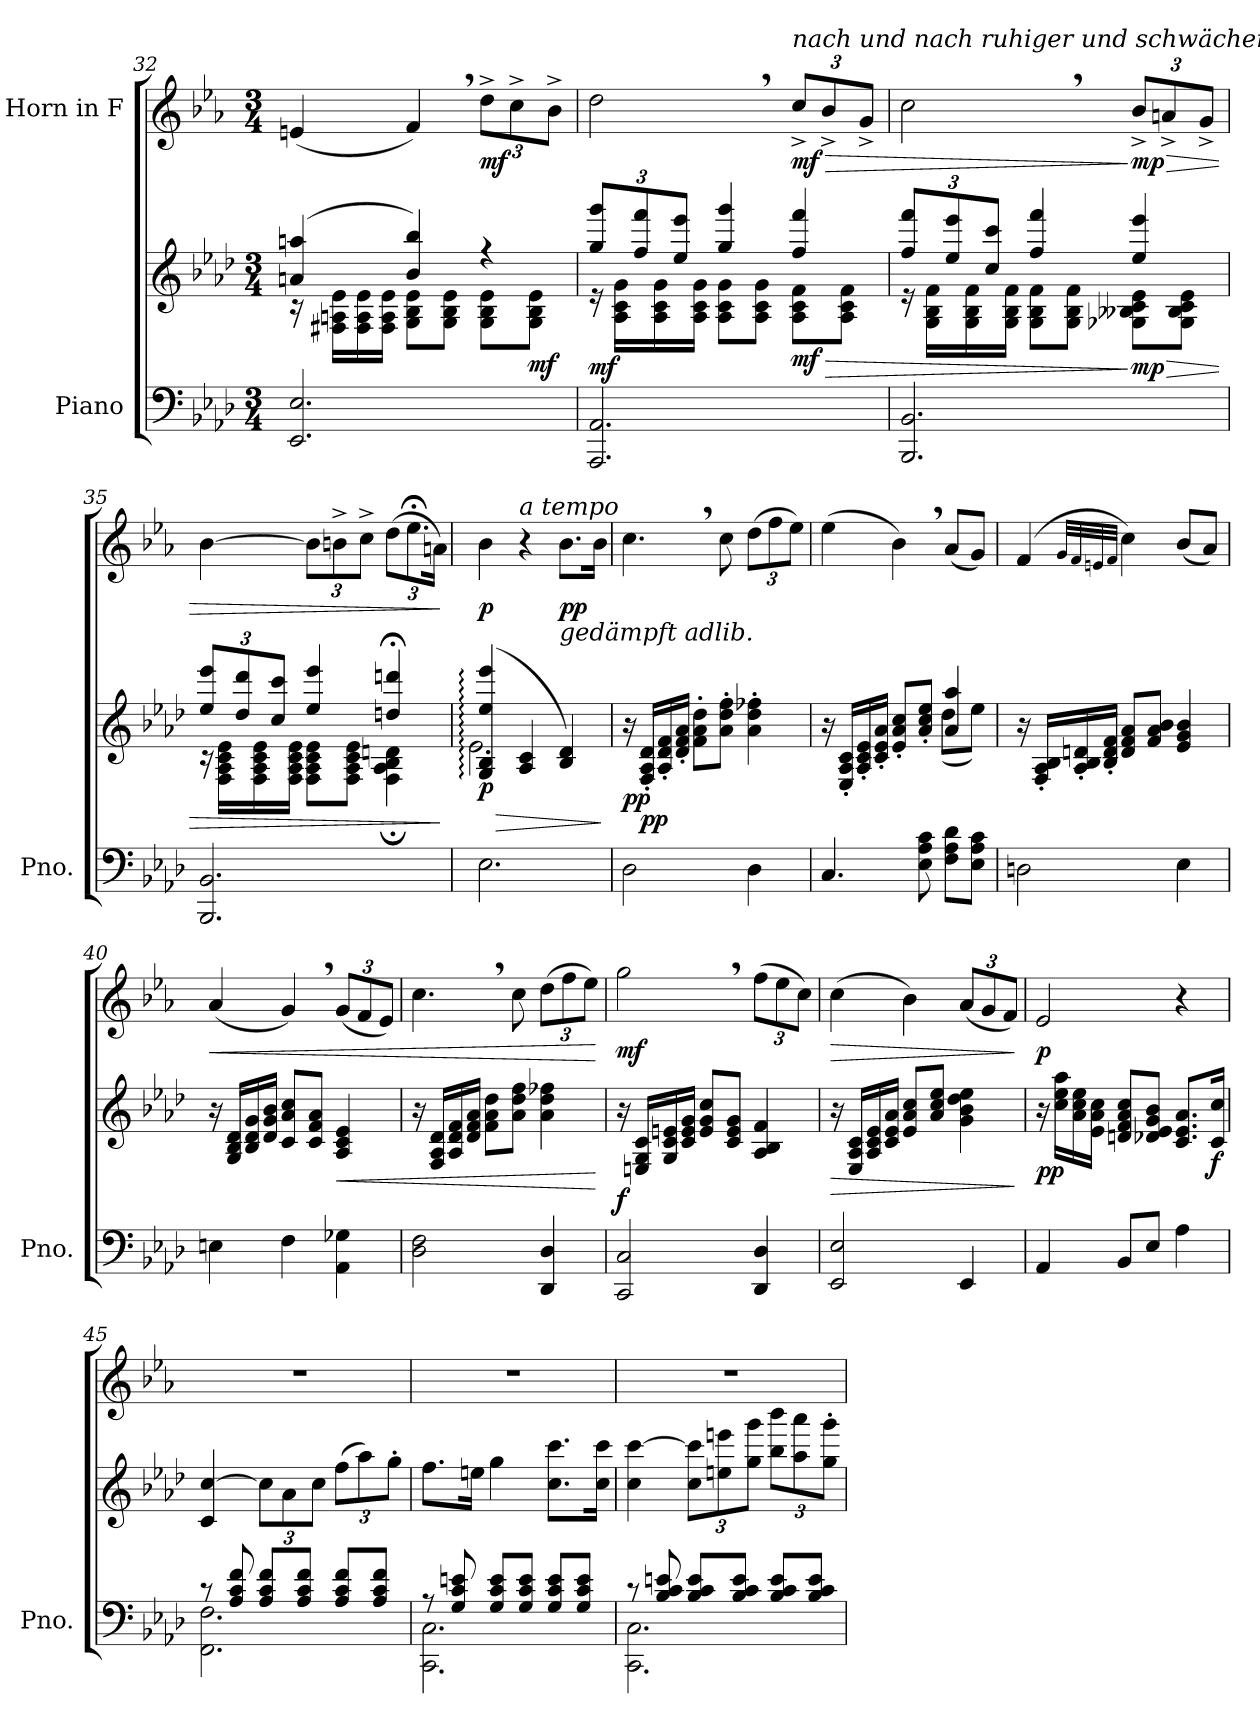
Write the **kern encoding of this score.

**kern	**kern	**dynam	**kern	**dynam
*part2	*part2	*part2	*part1	*part1
*staff3	*staff2	*staff2/3	*staff1	*staff1
*I"Piano	*	*	*I"Horn in F	*
*I'Pno.	*	*	*	*
*clefF4	*clefG2	*	*clefG2	*
*	*	*	*ITrd4c7	*
*k[b-e-a-d-]	*k[b-e-a-d-]	*	*k[b-e-a-d-]	*
*M3/4	*M3/4	*	*M3/4	*
=32	=32	=32	=32	=32
*	*^	*	*	*
2.EE-/ 2.E-/	(>4an/ 4aan/	16r	.	(<4An/	.
.	.	16F#X\ 16An\ 16e-\LL	.	.	.
.	.	16F#\ 16A\ 16e-\	.	.	.
.	.	16F#\ 16A\ 16e-\JJ	.	.	.
.	4b-/ 4bb-/)	8G\ 8B-\ 8e-\L	.	4B-,/)	.
.	.	8G\ 8B-\ 8e-\J	.	.	.
*	*	*	*	*Xbrackettup	*
!	!	!	!	!	!LO:DY:b
.	4r	8G\ 8B-\ 8e-\L	.	12g^\L	mf
.	.	.	.	12f^\	.
!	!	!	!LO:DY:b	!	!
.	.	8G\ 8B-\ 8e-\J	mf	.	.
.	.	.	.	12e-^\J	.
=33	=33	=33	=33	=33	=33
*	*Xbrackettup	*	*	*	*
!	!	!	!LO:DY:b	!	!
2.AAA-/ 2.AA-/	12gg/ 12ggg/L	16r	mf	2g,\	.
.	.	16A-\ 16c\ 16g\LL	.	.	.
.	12ff/ 12fff/	.	.	.	.
.	.	16A-\ 16c\ 16g\	.	.	.
.	12ee-/ 12eee-/J	.	.	.	.
.	.	16A-\ 16c\ 16g\JJ	.	.	.
.	4gg/ 4ggg/	8A-\ 8c\ 8g\L	.	.	.
.	.	8A-\ 8c\ 8g\J	.	.	.
!	!	!	!	!LO:TX:a:i:t=nach und nach ruhiger und schwächer	!
!	!	!	!LO:HP:b	!	!LO:HP:b
!	!	!	!LO:DY:n=1:b	!	!LO:DY:n=1:b
.	4ff/ 4fff/	8A-\ 8c\ 8f\L	> mf	12f^/L	> mf
.	.	.	.	12e-^/	.
.	.	8A-\ 8c\ 8f\J	.	.	.
.	.	.	.	12c^/J	.
!!LO:LB:g=z
=34	=34	=34	=34	=34	=34
2.BBB-/ 2.BB-/	12ff/ 12fff/L	16r	.	2f,\	.
.	.	16G\ 16B-\ 16f\LL	.	.	.
.	12ee-/ 12eee-/	.	.	.	.
.	.	16G\ 16B-\ 16f\	.	.	.
.	12cc/ 12ccc/J	.	.	.	.
.	.	16G\ 16B-\ 16f\JJ	.	.	.
.	4ff/ 4fff/	8G\ 8B-\ 8f\L	.	.	.
.	.	8G\ 8B-\ 8f\J	.	.	.
!	!	!	!LO:HP:n=1:b	!	!LO:HP:n=1:b
!	!	!	!LO:DY:n=1:b	!	!LO:DY:n=1:b
.	4ee-/ 4eee-/	8G-X\ 8B--X\ 8c\ 8e-\L	] > mp	12e-^/L	] > mp
.	.	.	.	12dn^/	.
.	.	8G-\ 8B--\ 8c\ 8e-\J	.	.	.
.	.	.	.	12c^/J	.
=35	=35	=35	=35	=35	=35
2.BBB-/ 2.BB-/	12ee-/ 12eee-/L	16r	.	[4e-\	.
.	.	16F\ 16A-\ 16c\ 16e-\LL	.	.	.
.	12dd-/ 12ddd-/	.	.	.	.
.	.	16F\ 16A-\ 16c\ 16e-\	.	.	.
.	12cc/ 12ccc/J	.	.	.	.
.	.	16F\ 16A-\ 16c\ 16e-\JJ	.	.	.
.	4ee-/ 4eee-/	8F\ 8A-\ 8c\ 8e-\L	.	12e-\L]	.
.	.	.	.	12en^\	.
.	.	8F\ 8A-\ 8c\ 8e-\J	.	.	.
.	.	.	.	12f^\J	.
*	*	*	*	*MM45	*
.	4ddn/;< 4dddn/;<	4F\; 4A-\; 4B-\; 4dn\;	.	(>12g\L	.
*	*	*	*	*MM40	*
.	.	.	.	12.a-;<\	.
*	*	*	*	*MM45	*
.	.	.	.	24dn\Jk)	.
*	*v	*v	*	*	*
.	.	]	.	]
!!LO:LB:g=z
=36	=36	=36	=36	=36
*	*	*	*MM50	*
!	!	!LO:HP:b	!	!
*	*^	*	*	*
!	!	!	!LO:DY:n=1:b	!	!LO:DY:b
2.E-:\	(>4G/: 4B-/: 4ee-/: 4eee-/:	2.e-:\	> p	4e-\	p
*	*	*	*	*MM60	*
!	!	!	!	!LO:TX:a:i:t=a tempo	!
.	4A-/ 4c/	.	.	4r	.
!	!	!	!	!LO:TX:b:i:t=gedämpft adlib.	!
!	!	!	!	!	!LO:DY:b
.	4B-/ 4d-/)	.	.	8.e-\L	pp
.	.	.	.	16e-\Jk	.
*	*v	*v	*	*	*
.	.	]	.	.
=37	=37	=37	=37	=37
!	!	!LO:DY:b	!	!
2D-\	16r	pp	4.f,\	.
!	!	!LO:DY:b	!	!
.	16F/' 16A-/' 16d-/'LL	pp	.	.
.	16A-/' 16d-/' 16f/'	.	.	.
.	16d-/' 16f/' 16a-/'JJ	.	.	.
.	8f\' 8a-\' 8dd-\'L	.	.	.
.	8a-\' 8dd-\' 8ff\'J	.	8f\	.
4D-\	4a-\' 4dd-\' 4ff-X\'	.	(>12g\L	.
.	.	.	12b-\	.
.	.	.	12a-\J)	.
=38	=38	=38	=38	=38
*	*^	*	*	*
4.C/	16r	2ryy	.	(>4a-\	.
.	16E-/' 16A-/' 16c/'LL	.	.	.	.
.	16A-/' 16c/' 16e-/'	.	.	.	.
.	16c/' 16e-/' 16a-/'JJ	.	.	.	.
.	8e-/' 8a-/' 8cc/'L	.	.	4e-,\)	.
8E-\ 8A-\ 8c\	8a-/' 8cc/' 8ee-/'J	.	.	.	.
8F\ 8A-\ 8d-\L	4a-/ 4aa-/	(<8dd-\L	.	(<8d-/L	.
8E-\ 8A-\ 8c\J	.	8ee-\J)	.	8c/J)	.
*	*v	*v	*	*	*
!!LO:LB:g=z
=39	=39	=39	=39	=39
2Dn\	16r	.	(>4B-/	.
.	16F/' 16A-/' 16B-/'LL	.	.	.
.	16A-/' 16B-/' 16dn/'	.	.	.
.	16B-/' 16d/' 16f/'JJ	.	.	.
.	.	.	32qc/LLL	.
.	.	.	32qB-/	.
.	.	.	32qAn/	.
.	.	.	32qB-/JJJ	.
.	8d/ 8f/ 8a-/L	.	4f\)	.
.	8f/ 8a-/ 8b-/J	.	.	.
4E-\	4e-/ 4g/ 4b-/	.	(<8e-/L	.
.	.	.	8d-/J)	.
=40	=40	=40	=40	=40
!	!	!	!	!LO:HP:b
4En\	16r	.	(<4d-/	<
.	16G/ 16B-/ 16d-/LL	.	.	.
.	16B-/ 16d-/ 16g/	.	.	.
.	16d-/ 16g/ 16b-/JJ	.	.	.
4F\	8c/ 8a-/ 8cc/L	.	4c,/)	.
.	8c/ 8f/ 8a-/J	.	.	.
!	!	!LO:HP:b	!	!
4AA-\ 4G-X\	4A-/ 4c/ 4e-/	<	(<12c/L	.
.	.	.	12B-/	.
.	.	.	12A-/J)	.
=41	=41	=41	=41	=41
2D-\ 2F\	16r	.	4.f,\	.
.	16F/ 16A-/ 16d-/LL	.	.	.
.	16A-/ 16d-/ 16f/	.	.	.
.	16d-/ 16f/ 16a-/JJ	.	.	.
.	8f\ 8a-\ 8dd-\L	.	.	.
.	8a-\ 8dd-\ 8ff\J	.	8f\	.
4DD-/ 4D-/	4a-\ 4dd-\ 4ff-X\	.	(>12g\L	.
.	.	.	12b-\	.
.	.	.	12a-\J)	.
.	.	[	.	[
=42	=42	=42	=42	=42
!	!	!LO:DY:b	!	!LO:DY:b
2CC/ 2C/	16r	f	2cc,\	mf
.	16En/ 16G/ 16c/LL	.	.	.
.	16G/ 16c/ 16en/	.	.	.
.	16c/ 16e/ 16g/JJ	.	.	.
.	8e/ 8g/ 8cc/L	.	.	.
.	8c/ 8e/ 8g/J	.	.	.
4DD-/ 4D-/	4A-/ 4B-/ 4f/	.	(>12b-\L	.
.	.	.	12a-\	.
.	.	.	12f\J)	.
!!LO:PB:g=z
=43	=43	=43	=43	=43
!	!	!LO:HP:b	!	!LO:HP:b
2EE-/ 2E-/	16r	>	(>4f\	>
.	16E-/ 16A-/ 16c/LL	.	.	.
.	16A-/ 16c/ 16e-/	.	.	.
.	16c/ 16e-/ 16a-/JJ	.	.	.
.	8e-/ 8a-/ 8cc/L	.	4e-\)	.
.	8a-/ 8cc/ 8ee-/J	.	.	.
4EE-/	4g\ 4b-\ 4dd-\ 4ee-\	.	(<12d-/L	.
.	.	.	12c/	.
.	.	.	12B-/J)	.
.	.	]	.	]
=44	=44	=44	=44	=44
!	!	!LO:DY:b	!	!LO:DY:b
4AA-/	16r	pp	2A-/	p
.	16cc\ 16ee-\ 16aa-\LL	.	.	.
.	16a-\ 16cc\ 16ee-\	.	.	.
.	16e-\ 16a-\ 16cc\JJ	.	.	.
8BB-/L	8dn/ 8f/ 8a-/ 8cc/L	.	.	.
8E-/J	8d-X/ 8e-/ 8g/ 8b-/J	.	.	.
4A-\	8.c/ 8.e-/ 8.a-/L	.	4r	.
!	!	!LO:DY:b	!	!
.	16c/ 16cc/Jk	f	.	.
=45	=45	=45	=45	=45
*^	*	*	*	*
8r	2.FF\ 2.F\	4c/ [4cc/	.	2.r	.
8A-/ 8c/ 8f/	.	.	.	.	.
8A-/ 8c/ 8f/L	.	12cc\L]	.	.	.
.	.	12a-\	.	.	.
8A-/ 8c/ 8f/J	.	.	.	.	.
.	.	12cc\J	.	.	.
8A-/ 8c/ 8f/L	.	(>12ff\L	.	.	.
.	.	12aa-\)	.	.	.
8A-/ 8c/ 8f/J	.	.	.	.	.
.	.	12gg'\J	.	.	.
=46	=46	=46	=46	=46	=46
8r	2.CC\ 2.C\	8.ff\L	.	2.r	.
8G/ 8c/ 8en/	.	.	.	.	.
.	.	16een\Jk	.	.	.
8G/ 8c/ 8e/L	.	4gg\	.	.	.
8G/ 8c/ 8e/J	.	.	.	.	.
8G/ 8c/ 8e/L	.	8.cc\ 8.ccc\L	.	.	.
8G/ 8c/ 8e/J	.	.	.	.	.
.	.	16cc\ 16ccc\Jk	.	.	.
!!LO:LB:g=z
=47	=47	=47	=47	=47	=47
8r	2.CC\ 2.C\	4cc\ [4ccc\	.	2.r	.
8B-/ 8c/ 8en/	.	.	.	.	.
8B-/ 8c/ 8e/L	.	12cc\ 12ccc\]L	.	.	.
.	.	12een\ 12eeen\	.	.	.
8B-/ 8c/ 8e/J	.	.	.	.	.
.	.	12gg\ 12ggg\J	.	.	.
8B-/ 8c/ 8e/L	.	12bb-\ 12bbb-\L	.	.	.
.	.	12aa-\ 12aaa-\	.	.	.
8B-/ 8c/ 8e/J	.	.	.	.	.
.	.	12gg\' 12ggg\'J	.	.	.
*v	*v	*	*	*	*
=	=	=	=	=
*-	*-	*-	*-	*-
